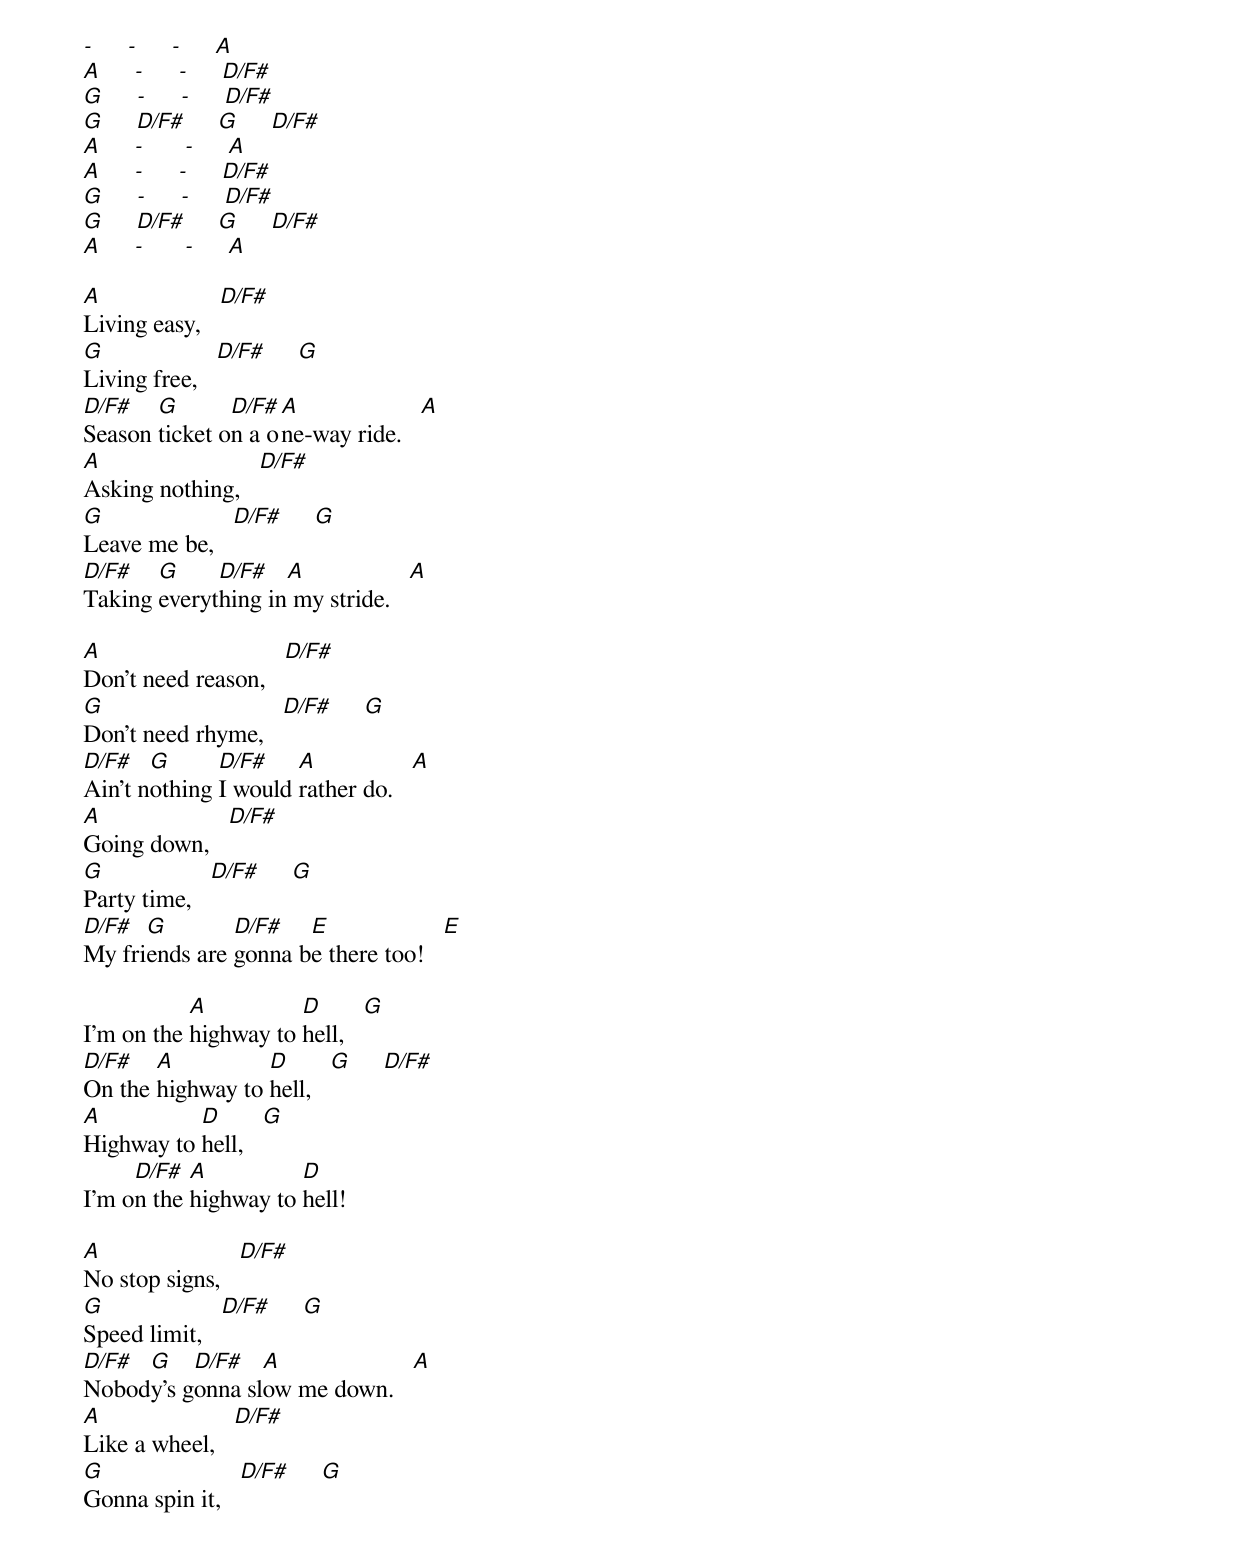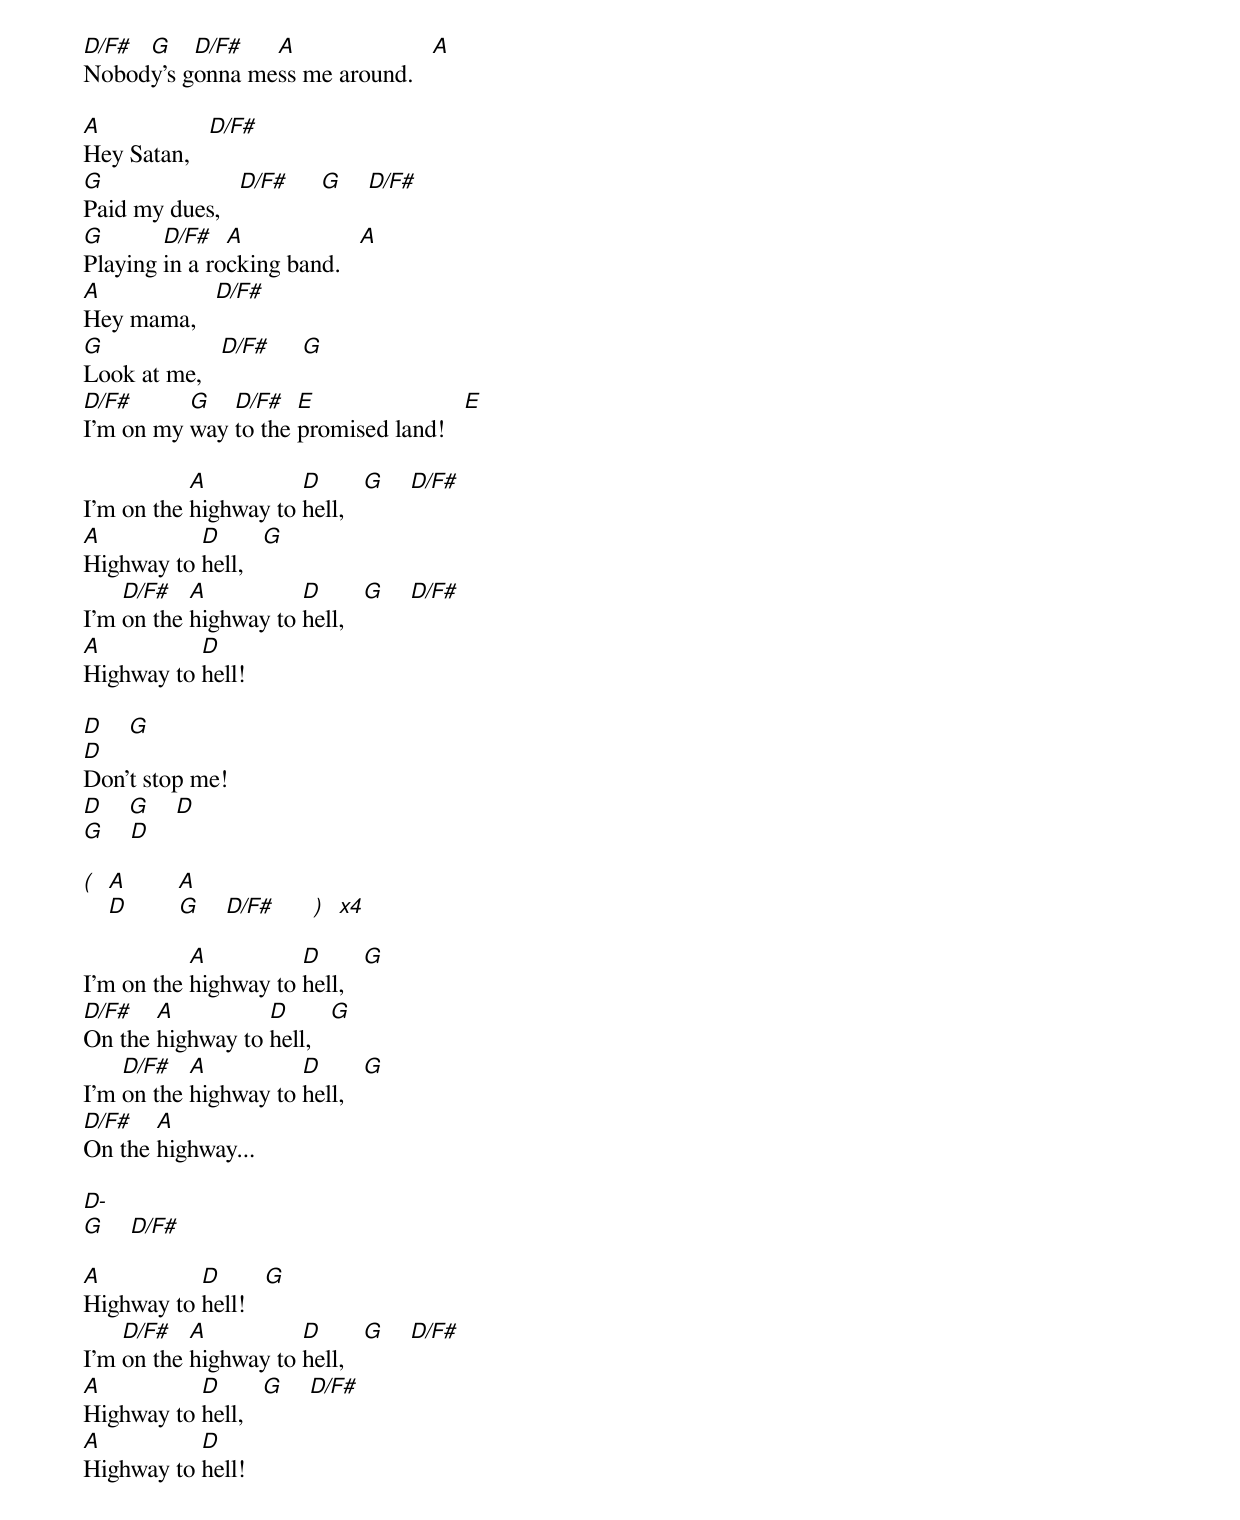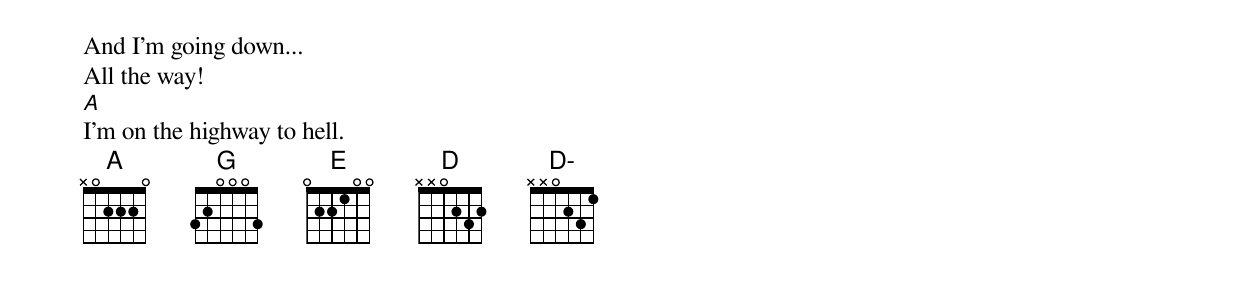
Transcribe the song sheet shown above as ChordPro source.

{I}
[-]     [-]     [-]     [A]
[A]     [-]     [-]     [D/F#]
[G]     [-]     [-]     [D/F#]
[G]     [D/F#]     [G]     [D/F#]
[A]     [-]      [-]     [A]
[A]     [-]     [-]     [D/F#]
[G]     [-]     [-]     [D/F#]
[G]     [D/F#]     [G]     [D/F#]
[A]     [-]      [-]     [A]

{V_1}
[A]Living easy,   [D/F#]
[G]Living free,   [D/F#]     [G]
[D/F#]Season [G]ticket o[D/F#]n a o[A]ne-way ride.   [A]
[A]Asking nothing,   [D/F#]
[G]Leave me be,   [D/F#]     [G]
[D/F#]Taking [G]everyt[D/F#]hing in[A] my stride.   [A]

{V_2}
[A]Don't need reason,   [D/F#]
[G]Don't need rhyme,   [D/F#]     [G]
[D/F#]Ain't n[G]othing [D/F#]I would [A]rather do.   [A]
[A]Going down,   [D/F#]
[G]Party time,   [D/F#]     [G]
[D/F#]My fri[G]ends are [D/F#]gonna b[E]e there too!   [E]

{C}
I'm on the [A]highway to [D]hell,   [G]
[D/F#]On the [A]highway to [D]hell,   [G]     [D/F#]
[A]Highway to [D]hell,   [G]
I'm o[D/F#]n the [A]highway to [D]hell!

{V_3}
[A]No stop signs,   [D/F#]
[G]Speed limit,   [D/F#]     [G]
[D/F#]Nobod[G]y's g[D/F#]onna sl[A]ow me down.   [A]
[A]Like a wheel,   [D/F#]
[G]Gonna spin it,   [D/F#]     [G]
[D/F#]Nobod[G]y's g[D/F#]onna me[A]ss me around.   [A]

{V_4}
[A]Hey Satan,   [D/F#]
[G]Paid my dues,   [D/F#]     [G]    [D/F#]
[G]Playing [D/F#]in a ro[A]cking band.   [A]
[A]Hey mama,   [D/F#]
[G]Look at me,   [D/F#]     [G]
[D/F#]I'm on my [G]way [D/F#]to the [E]promised land!   [E]

{C}
I'm on the [A]highway to [D]hell,   [G]    [D/F#]
[A]Highway to [D]hell,   [G]
I'm [D/F#]on the [A]highway to [D]hell,   [G]    [D/F#]
[A]Highway to [D]hell!

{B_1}
[D]    [G]
[D]Don't stop me!
[D]    [G]    [D]
[G]    [D]

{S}
[(]  [A]        [A]
    [D]        [G]    [D/F#]      [)]  [x4]

{C}
I'm on the [A]highway to [D]hell,   [G]
[D/F#]On the [A]highway to [D]hell,   [G]
I'm [D/F#]on the [A]highway to [D]hell,   [G]
[D/F#]On the [A]highway...

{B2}
[D-]
[G]    [D/F#]

{C}
[A]Highway to [D]hell!   [G]
I'm [D/F#]on the [A]highway to [D]hell,   [G]    [D/F#]
[A]Highway to [D]hell,   [G]    [D/F#]
[A]Highway to [D]hell!

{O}
And I'm going down...
All the way!
[A]I'm on the highway to hell.
